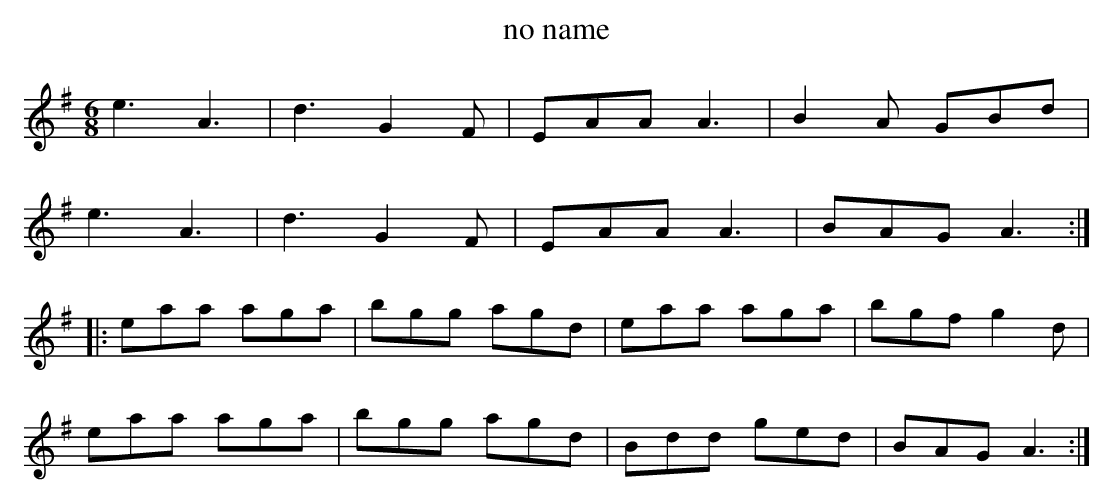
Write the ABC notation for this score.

X:1
T:no name
M:6/8
K:Ador
e3 A3|d3 G2F|EAA A3|B2A GBd|
e3 A3|d3 G2F|EAA A3|BAG A3:|
|:eaa aga|bgg agd|eaa aga|bgf g2d|
eaa aga|bgg agd|Bdd ged|BAG A3:|
